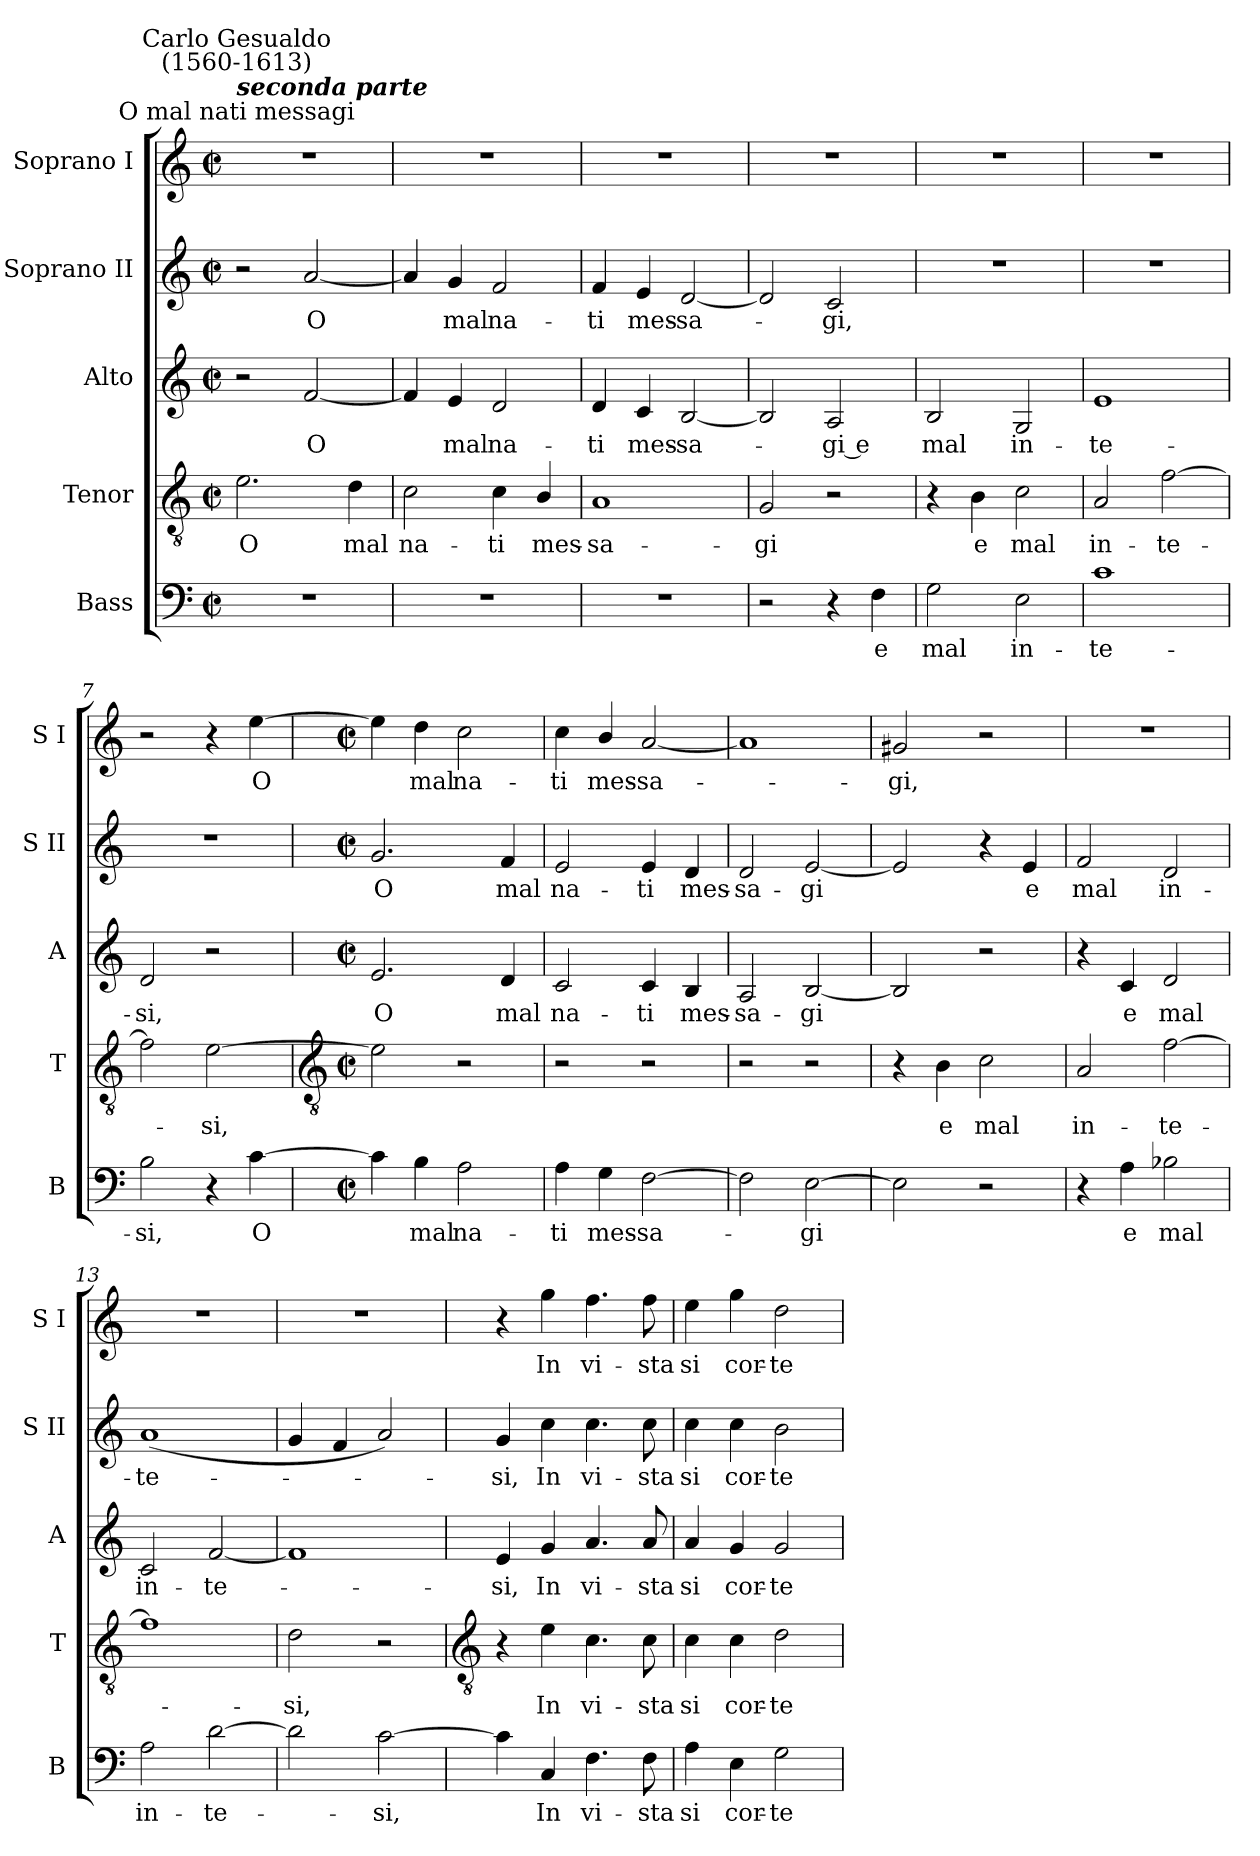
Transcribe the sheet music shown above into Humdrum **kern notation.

**kern	**text	**kern	**text	**kern	**text	**kern	**text	**kern	**text
*part5	*part5	*part4	*part4	*part3	*part3	*part2	*part2	*part1	*part1
*staff5	*staff5	*staff4	*staff4	*staff3	*staff3	*staff2	*staff2	*staff1	*staff1
*I"Bass	*	*I"Tenor	*	*I"Alto	*	*I"Soprano II	*	*I"Soprano I	*
*I'B	*	*I'T	*	*I'A	*	*I'S II	*	*I'S I	*
*clefF4	*	*clefGv2	*	*clefG2	*	*clefG2	*	*clefG2	*
*k[]	*	*k[]	*	*k[]	*	*k[]	*	*k[]	*
*C:	*	*C:	*	*C:	*	*C:	*	*C:	*
*M2/2	*	*M2/2	*	*M2/2	*	*M2/2	*	*M2/2	*
*met(c|)	*	*met(c|)	*	*met(c|)	*	*met(c|)	*	*met(c|)	*
=1	=1	=1	=1	=1	=1	=1	=1	=1	=1
!	!	!	!	!	!	!	!	!LO:TX:a:cj:t=O mal nati messagi	!
!	!	!	!	!	!	!	!	!LO:TX:a:Bi:t=seconda parte	!
!	!	!	!	!	!	!	!	!LO:TX:a:cj:t=Carlo Gesualdo\n(1560-1613)	!
!	!	!	!LO:LY:b	!	!	!	!	!	!
1r	.	2.e	O	2r	.	2r	.	1r	.
!	!	!	!	!	!LO:LY:b	!	!LO:LY:b	!	!
.	.	.	.	[2f	O	[2a	O	.	.
!	!	!	!LO:LY:b	!	!	!	!	!	!
.	.	4d	mal	.	.	.	.	.	.
=2	=2	=2	=2	=2	=2	=2	=2	=2	=2
!	!	!	!LO:LY:b	!	!	!	!	!	!
1r	.	2c	na-	4f]	.	4a]	.	1r	.
!	!	!	!	!	!LO:LY:b	!	!LO:LY:b	!	!
.	.	.	.	4e	mal	4g	mal	.	.
!	!	!	!LO:LY:b	!	!LO:LY:b	!	!LO:LY:b	!	!
.	.	4c	-ti	2d	na-	2f	na-	.	.
!	!	!	!LO:LY:b	!	!	!	!	!	!
.	.	4B/	mes-	.	.	.	.	.	.
=3	=3	=3	=3	=3	=3	=3	=3	=3	=3
!	!	!	!LO:LY:b	!	!LO:LY:b	!	!LO:LY:b	!	!
1r	.	1A	-sa-	4d	-ti	4f	-ti	1r	.
!	!	!	!	!	!LO:LY:b	!	!LO:LY:b	!	!
.	.	.	.	4c	mes-	4e	mes-	.	.
!	!	!	!	!	!LO:LY:b	!	!LO:LY:b	!	!
.	.	.	.	[2B	-sa-	[2d	-sa-	.	.
=4	=4	=4	=4	=4	=4	=4	=4	=4	=4
!	!	!	!LO:LY:b	!	!	!	!	!	!
2r	.	2G	-gi	2B]	.	2d]	.	1r	.
!	!	!	!	!	!LO:LY:b	!	!LO:LY:b	!	!
4r	.	2r	.	2A	gi e	2c	gi,	.	.
!	!LO:LY:b	!	!	!	!	!	!	!	!
4F	e	.	.	.	.	.	.	.	.
=5	=5	=5	=5	=5	=5	=5	=5	=5	=5
!	!LO:LY:b	!	!	!	!LO:LY:b	!	!	!	!
2G	mal	4r	.	2B	mal	1r	.	1r	.
!	!	!	!LO:LY:b	!	!	!	!	!	!
.	.	4B	e	.	.	.	.	.	.
!	!LO:LY:b	!	!LO:LY:b	!	!LO:LY:b	!	!	!	!
2E	in-	2c	mal	2G	in-	.	.	.	.
=6	=6	=6	=6	=6	=6	=6	=6	=6	=6
!	!LO:LY:b	!	!LO:LY:b	!	!LO:LY:b	!	!	!	!
1c	-te-	2A	in-	1e	-te-	1r	.	1r	.
!	!	!	!LO:LY:b	!	!	!	!	!	!
.	.	[2f	-te-	.	.	.	.	.	.
=7	=7	=7	=7	=7	=7	=7	=7	=7	=7
!	!LO:LY:b	!	!	!	!LO:LY:b	!	!	!	!
2B	-si,	2f]	.	2d	-si,	1r	.	2r	.
!	!	!	!LO:LY:b	!	!	!	!	!	!
4r	.	[2e	si,	2r	.	.	.	4r	.
!	!LO:LY:b	!	!	!	!	!	!	!	!LO:LY:b
[4c	O	.	.	.	.	.	.	[4ee	O
!!LO:LB:g=z
=8	=8	=8	=8	=8	=8	=8	=8	=8	=8
*	*	*clefGv2	*	*	*	*	*	*	*
*M2/2	*	*M2/2	*	*M2/2	*	*M2/2	*	*M2/2	*
*met(c|)	*	*met(c|)	*	*met(c|)	*	*met(c|)	*	*met(c|)	*
!	!	!	!	!	!LO:LY:b	!	!LO:LY:b	!	!
4c]	.	2e]	.	2.e	O	2.g	O	4ee]	.
!	!LO:LY:b	!	!	!	!	!	!	!	!LO:LY:b
4B	mal	.	.	.	.	.	.	4dd	mal
!	!LO:LY:b	!	!	!	!	!	!	!	!LO:LY:b
2A	na-	2r	.	.	.	.	.	2cc	na-
!	!	!	!	!	!LO:LY:b	!	!LO:LY:b	!	!
.	.	.	.	4d	mal	4f	mal	.	.
=9	=9	=9	=9	=9	=9	=9	=9	=9	=9
!	!LO:LY:b	!	!	!	!LO:LY:b	!	!LO:LY:b	!	!LO:LY:b
4A	-ti	2r	.	2c	na-	2e	na-	4cc	-ti
!	!LO:LY:b	!	!	!	!	!	!	!	!LO:LY:b
4G	mes-	.	.	.	.	.	.	4b/	mes-
!	!LO:LY:b	!	!	!	!LO:LY:b	!	!LO:LY:b	!	!LO:LY:b
[2F	-sa-	2r	.	4c	-ti	4e	-ti	[2a	-sa-
!	!	!	!	!	!LO:LY:b	!	!LO:LY:b	!	!
.	.	.	.	4B	mes-	4d	mes-	.	.
=10	=10	=10	=10	=10	=10	=10	=10	=10	=10
!	!	!	!	!	!LO:LY:b	!	!LO:LY:b	!	!
2F]	.	2r	.	2A	-sa-	2d	-sa-	1a]	.
!	!LO:LY:b	!	!	!	!LO:LY:b	!	!LO:LY:b	!	!
[2E	gi	2r	.	[2B	-gi	[2e	-gi	.	.
=11	=11	=11	=11	=11	=11	=11	=11	=11	=11
!	!	!	!	!	!	!	!	!	!LO:LY:b
2E]	.	4r	.	2B]	.	2e]	.	2g#X	gi,
!	!	!	!LO:LY:b	!	!	!	!	!	!
.	.	4B	e	.	.	.	.	.	.
!	!	!	!LO:LY:b	!	!	!	!	!	!
2r	.	2c	mal	2r	.	4r	.	2r	.
!	!	!	!	!	!	!	!LO:LY:b	!	!
.	.	.	.	.	.	4e	e	.	.
=12	=12	=12	=12	=12	=12	=12	=12	=12	=12
!	!	!	!LO:LY:b	!	!	!	!LO:LY:b	!	!
4r	.	2A	in-	4r	.	2f	mal	1r	.
!	!LO:LY:b	!	!	!	!LO:LY:b	!	!	!	!
4A	e	.	.	4c	e	.	.	.	.
!	!LO:LY:b	!	!LO:LY:b	!	!LO:LY:b	!	!LO:LY:b	!	!
2B-X	mal	[2f	-te-	2d	mal	2d	in-	.	.
=13	=13	=13	=13	=13	=13	=13	=13	=13	=13
!	!LO:LY:b	!	!	!	!LO:LY:b	!	!LO:LY:b	!	!
2A	in-	1f]	.	2c	in-	(<1a	-te-	1r	.
!	!LO:LY:b	!	!	!	!LO:LY:b	!	!	!	!
[2d	-te-	.	.	[2f	-te-	.	.	.	.
=14	=14	=14	=14	=14	=14	=14	=14	=14	=14
!	!	!	!LO:LY:b	!	!	!	!	!	!
2d]	.	2d	si,	1f]	.	4g	.	1r	.
.	.	.	.	.	.	4f	.	.	.
!	!LO:LY:b	!	!	!	!	!	!	!	!
[2c	si,	2r	.	.	.	2a)	.	.	.
!!LO:LB:g=z
=15	=15	=15	=15	=15	=15	=15	=15	=15	=15
*	*	*clefGv2	*	*	*	*	*	*	*
!	!	!	!	!	!LO:LY:b	!	!LO:LY:b	!	!
4c]	.	4r	.	4e	si,	4g	si,	4r	.
!	!LO:LY:b	!	!LO:LY:b	!	!LO:LY:b	!	!LO:LY:b	!	!LO:LY:b
4C	In	4e	In	4g	In	4cc	In	4gg	In
!	!LO:LY:b	!	!LO:LY:b	!	!LO:LY:b	!	!LO:LY:b	!	!LO:LY:b
4.F	vi-	4.c	vi-	4.a	vi-	4.cc	vi-	4.ff	vi-
!	!LO:LY:b	!	!LO:LY:b	!	!LO:LY:b	!	!LO:LY:b	!	!LO:LY:b
8F	-sta	8c	-sta	8a	-sta	8cc	-sta	8ff	-sta
=16	=16	=16	=16	=16	=16	=16	=16	=16	=16
!	!LO:LY:b	!	!LO:LY:b	!	!LO:LY:b	!	!LO:LY:b	!	!LO:LY:b
4A	si	4c	si	4a	si	4cc	si	4ee	si
!	!LO:LY:b	!	!LO:LY:b	!	!LO:LY:b	!	!LO:LY:b	!	!LO:LY:b
4E	cor-	4c	cor-	4g	cor-	4cc	cor-	4gg	cor-
!	!LO:LY:b	!	!LO:LY:b	!	!LO:LY:b	!	!LO:LY:b	!	!LO:LY:b
2G	-te-	2d	-te-	2g	-te-	2b	-te-	2dd	-te-
=	=	=	=	=	=	=	=	=	=
*-	*-	*-	*-	*-	*-	*-	*-	*-	*-
